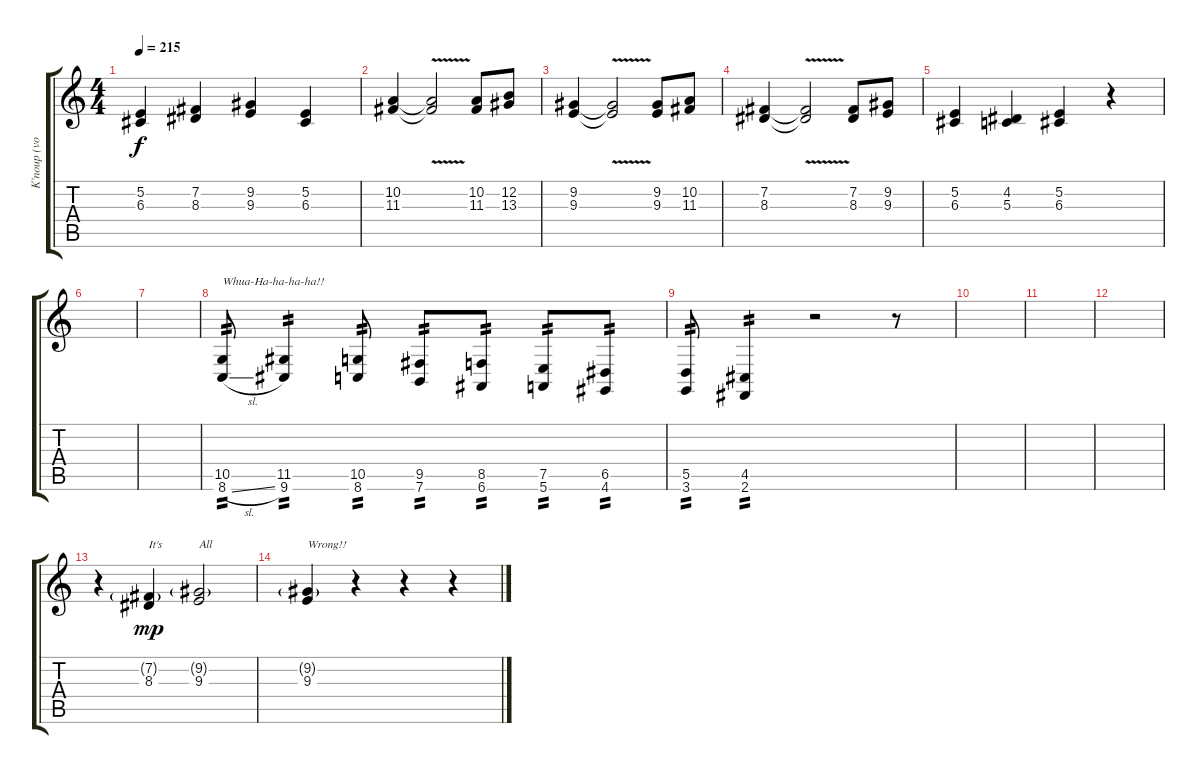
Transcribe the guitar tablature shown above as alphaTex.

\track ("K'noup (vocal)" "K'noup (vo") {instrument violin}
\staff {score tabs}
\tuning (E4 B3 G3 D3 A2 E2) {hide}
\ts (4 4)
\tempo 215
\clef g2
\ks c
(5.2 6.3).4{dy f} (7.2 8.3).4 (9.2 9.3).4 (5.2 6.3).4 |
(10.2 11.3).4 (10.2{v t} 11.3{v t}).2 (10.2 11.3).8 (12.2 13.3).8 |
(9.2 9.3).4 (9.2{v t} 9.3{v t}).2 (9.2 9.3).8 (10.2 11.3).8 |
(7.2 8.3).4 (7.2{t} 8.3{v t}).2 (7.2 8.3).8 (9.2 9.3).8 |
(5.2 6.3).4 (4.2 5.3).4 (5.2 6.3).4 r.4 |
|
|
(10.5 8.6{sl}).8{txt "Whua-Ha-ha-ha-ha!!" tp 2} (11.5 9.6).4{tp 2} (10.5 8.6).8{tp 2} (9.5 7.6).8{tp 2} (8.5 6.6).8{tp 2} (7.5 5.6).8{tp 2} (6.5 4.6).8{tp 2} |
(5.5 3.6).8{tp 2} (4.5 2.6).4{tp 2} r.2 r.8 |
|
|
|
r.4 (7.2{g} 8.3).4{txt "It's " dy mp} (9.2{g} 9.3).2{txt "All "} |
(9.2{g} 9.3).4{txt "Wrong!!"} r.4 r.4 r.4
